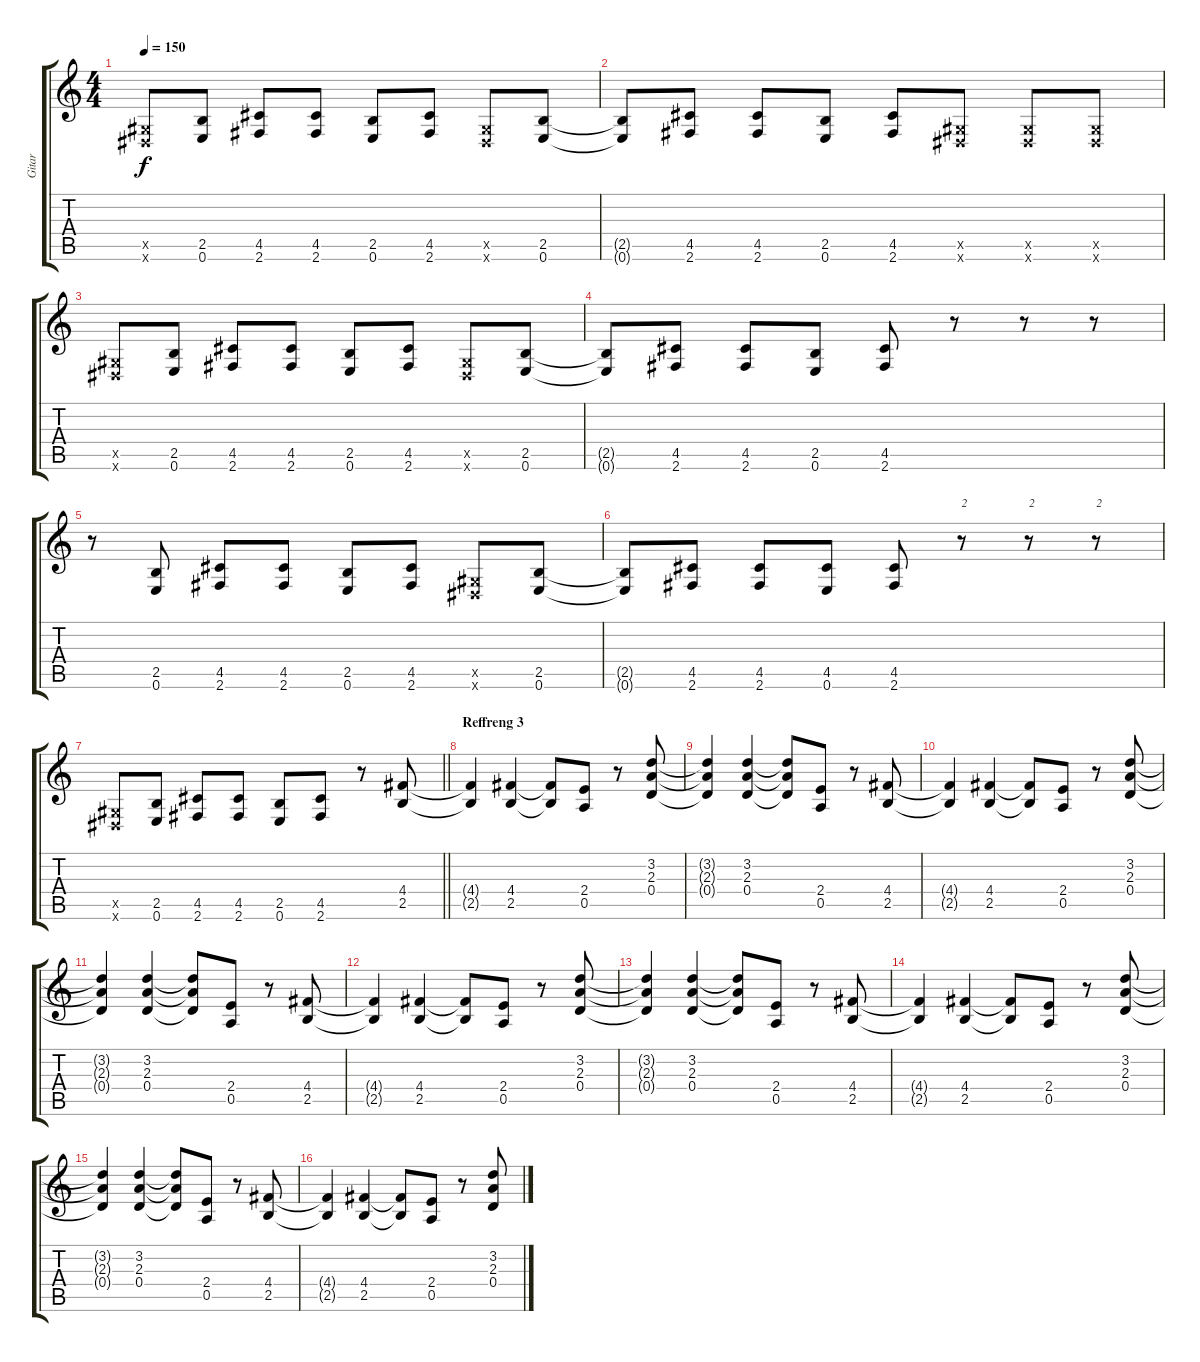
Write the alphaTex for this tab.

\track ("Gitar " "Gitar ") {instrument overdrivenguitar}
\staff {score tabs}
\tuning (E4 B3 G3 D3 A2 E2) {hide}
\ts (4 4)
\tempo 150
\clef g2
\ks c
(-1.5{x} -1.6{x}).8{dy f} (2.5 0.6).8 (4.5 2.6).8 (4.5 2.6).8 (2.5 0.6).8 (4.5 2.6).8 (-1.5{x} -1.6{x}).8 (2.5 0.6).8 |
(2.5{t} 0.6{t}).8 (4.5 2.6).8 (4.5 2.6).8 (2.5 0.6).8 (4.5 2.6).8 (-1.5{x} -1.6{x}).8 (-1.5{x} -1.6{x}).8 (-1.5{x} -1.6{x}).8 |
(-1.5{x} -1.6{x}).8 (2.5 0.6).8 (4.5 2.6).8 (4.5 2.6).8 (2.5 0.6).8 (4.5 2.6).8 (-1.5{x} -1.6{x}).8 (2.5 0.6).8 |
(2.5{t} 0.6{t}).8 (4.5 2.6).8 (4.5 2.6).8 (2.5 0.6).8 (4.5 2.6).8 r.8 r.8 r.8 |
r.8 (2.5 0.6).8 (4.5 2.6).8 (4.5 2.6).8 (2.5 0.6).8 (4.5 2.6).8 (-1.5{x} -1.6{x}).8 (2.5 0.6).8 |
(2.5{t} 0.6{t}).8 (4.5 2.6).8 (4.5 2.6).8 (4.5 0.6).8 (4.5 2.6).8 r.8{txt "2"} r.8{txt "2"} r.8{txt "2"} |
\barLineRight lightlight
(-1.5{x} -1.6{x}).8 (2.5 0.6).8 (4.5 2.6).8 (4.5 2.6).8 (2.5 0.6).8 (4.5 2.6).8 r.8 (4.4 2.5).8 |
\section ("" "Reffreng 3")
(4.4{t} 2.5{t}).4 (4.4 2.5).4 (4.4{t} 2.5{t}).8 (2.4 0.5).8 r.8 (3.2 2.3 0.4).8 |
(3.2{t} 2.3{t} 0.4{t}).4 (3.2 2.3 0.4).4 (3.2{t} 2.3{t} 0.4{t}).8 (2.4 0.5).8 r.8 (4.4 2.5).8 |
(4.4{t} 2.5{t}).4 (4.4 2.5).4 (4.4{t} 2.5{t}).8 (2.4 0.5).8 r.8 (3.2 2.3 0.4).8 |
(3.2{t} 2.3{t} 0.4{t}).4 (3.2 2.3 0.4).4 (3.2{t} 2.3{t} 0.4{t}).8 (2.4 0.5).8 r.8 (4.4 2.5).8 |
(4.4{t} 2.5{t}).4 (4.4 2.5).4 (4.4{t} 2.5{t}).8 (2.4 0.5).8 r.8 (3.2 2.3 0.4).8 |
(3.2{t} 2.3{t} 0.4{t}).4 (3.2 2.3 0.4).4 (3.2{t} 2.3{t} 0.4{t}).8 (2.4 0.5).8 r.8 (4.4 2.5).8 |
(4.4{t} 2.5{t}).4 (4.4 2.5).4 (4.4{t} 2.5{t}).8 (2.4 0.5).8 r.8 (3.2 2.3 0.4).8 |
(3.2{t} 2.3{t} 0.4{t}).4 (3.2 2.3 0.4).4 (3.2{t} 2.3{t} 0.4{t}).8 (2.4 0.5).8 r.8 (4.4 2.5).8 |
(4.4{t} 2.5{t}).4 (4.4 2.5).4 (4.4{t} 2.5{t}).8 (2.4 0.5).8 r.8 (3.2 2.3 0.4).8
